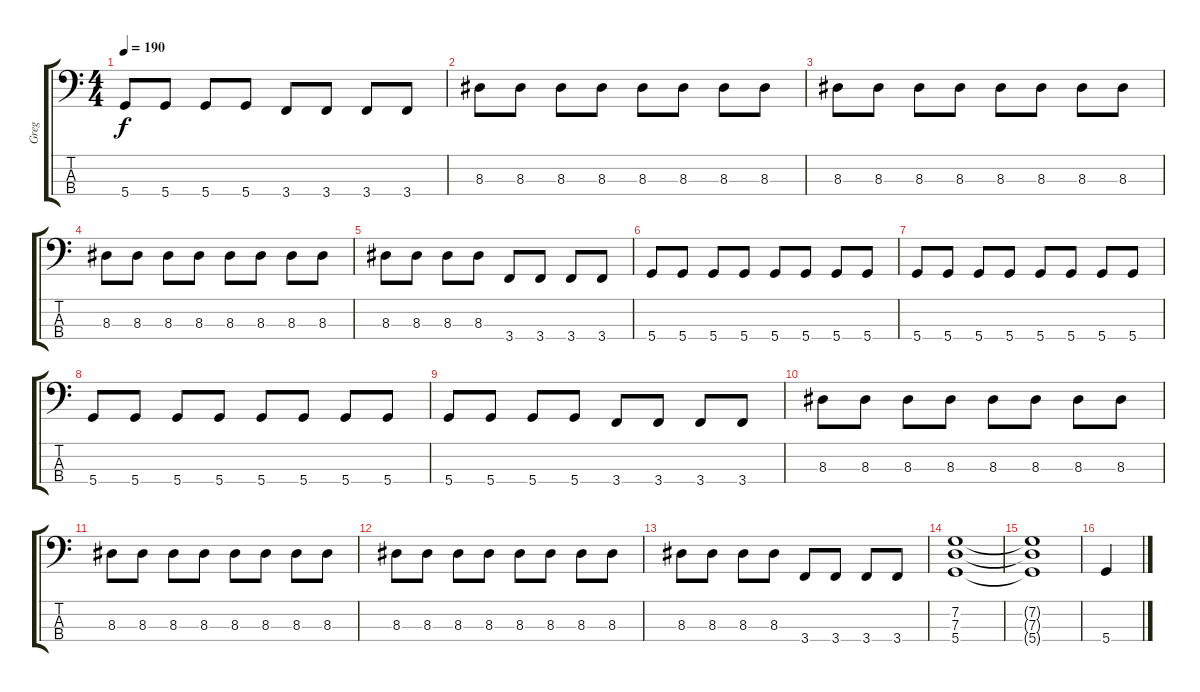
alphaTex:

\track ("Greg" "Greg") {instrument slapbass1}
\staff {score tabs}
\tuning (F2 C2 G1 D1) {hide}
\ts (4 4)
\tempo 190
\clef f4
\ks c
5.4.8{dy f} 5.4.8 5.4.8 5.4.8 3.4.8 3.4.8 3.4.8 3.4.8 |
8.3.8 8.3.8 8.3.8 8.3.8 8.3.8 8.3.8 8.3.8 8.3.8 |
8.3.8 8.3.8 8.3.8 8.3.8 8.3.8 8.3.8 8.3.8 8.3.8 |
8.3.8 8.3.8 8.3.8 8.3.8 8.3.8 8.3.8 8.3.8 8.3.8 |
8.3.8 8.3.8 8.3.8 8.3.8 3.4.8 3.4.8 3.4.8 3.4.8 |
5.4.8 5.4.8 5.4.8 5.4.8 5.4.8 5.4.8 5.4.8 5.4.8 |
5.4.8 5.4.8 5.4.8 5.4.8 5.4.8 5.4.8 5.4.8 5.4.8 |
5.4.8 5.4.8 5.4.8 5.4.8 5.4.8 5.4.8 5.4.8 5.4.8 |
5.4.8 5.4.8 5.4.8 5.4.8 3.4.8 3.4.8 3.4.8 3.4.8 |
8.3.8 8.3.8 8.3.8 8.3.8 8.3.8 8.3.8 8.3.8 8.3.8 |
8.3.8 8.3.8 8.3.8 8.3.8 8.3.8 8.3.8 8.3.8 8.3.8 |
8.3.8 8.3.8 8.3.8 8.3.8 8.3.8 8.3.8 8.3.8 8.3.8 |
8.3.8 8.3.8 8.3.8 8.3.8 3.4.8 3.4.8 3.4.8 3.4.8 |
(7.2 7.3 5.4).1 |
(7.2{t} 7.3{t} 5.4{t}).1 |
5.4.4
